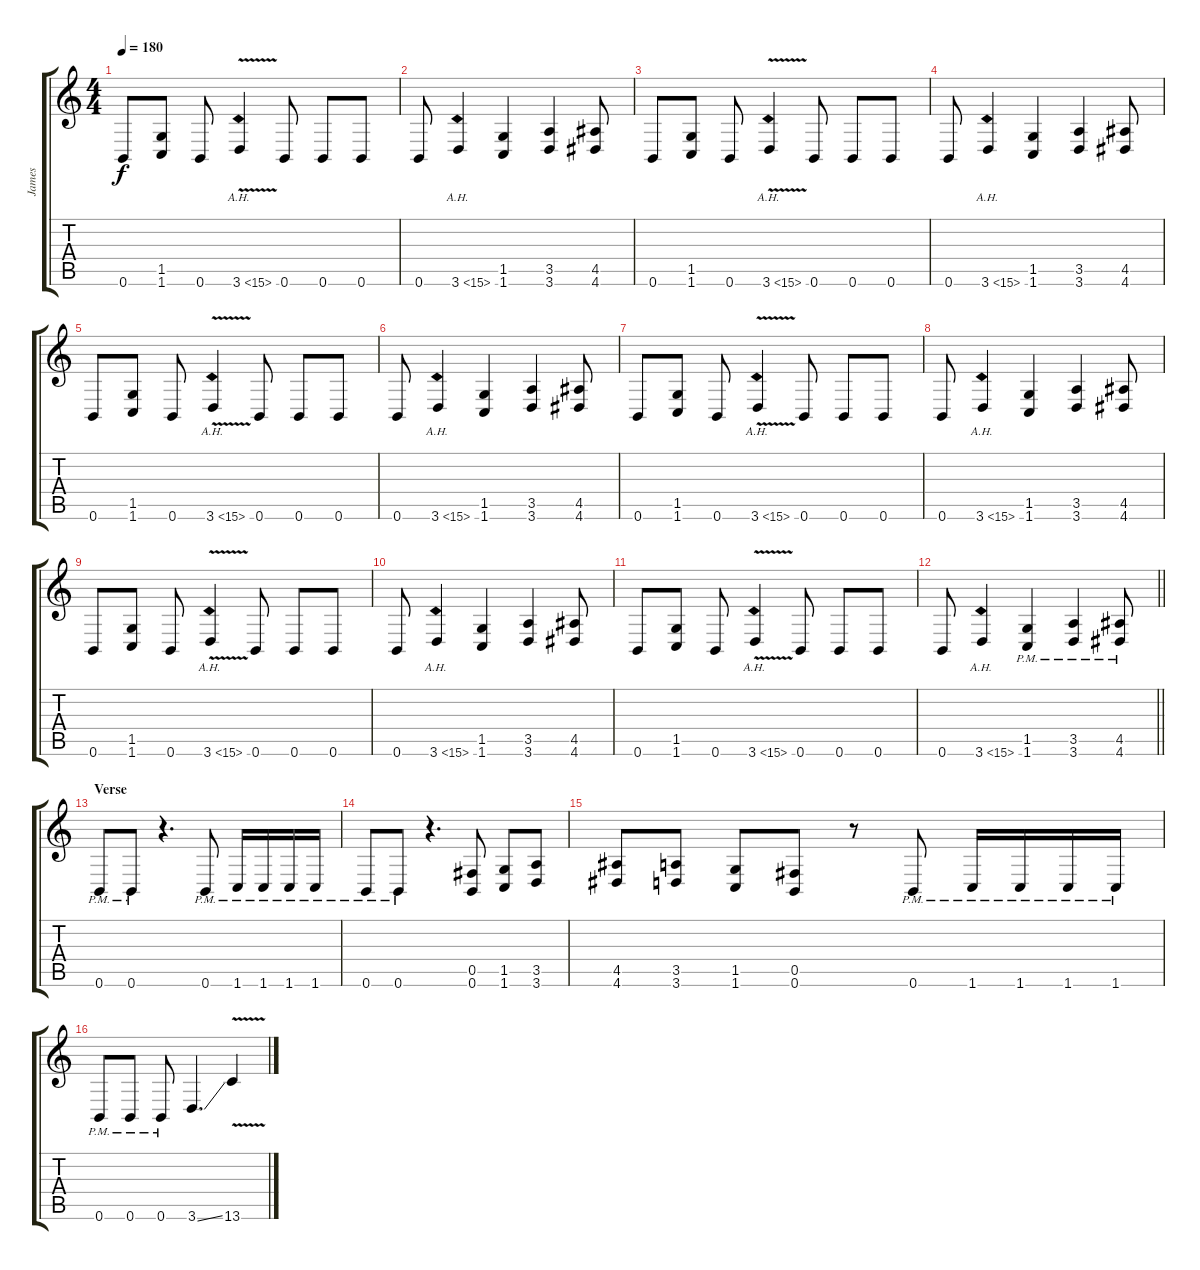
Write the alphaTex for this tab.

\track ("James" "James") {instrument distortionguitar}
\staff {score tabs}
\tuning (Db4 Ab3 E3 B2 Gb2 B1) {hide}
\ts (4 4)
\tempo 180
\clef g2
\ks c
0.6.8{dy f} (1.5 1.6).8 0.6.8 3.6{ah 12 v}.4 0.6.8 0.6.8 0.6.8 |
0.6.8 3.6{ah 12}.4 (1.5 1.6).4 (3.5 3.6).4 (4.5 4.6).8 |
0.6.8 (1.5 1.6).8 0.6.8 3.6{ah 12 v}.4 0.6.8 0.6.8 0.6.8 |
0.6.8 3.6{ah 12}.4 (1.5 1.6).4 (3.5 3.6).4 (4.5 4.6).8 |
0.6.8 (1.5 1.6).8 0.6.8 3.6{ah 12 v}.4 0.6.8 0.6.8 0.6.8 |
0.6.8 3.6{ah 12}.4 (1.5 1.6).4 (3.5 3.6).4 (4.5 4.6).8 |
0.6.8 (1.5 1.6).8 0.6.8 3.6{ah 12 v}.4 0.6.8 0.6.8 0.6.8 |
0.6.8 3.6{ah 12}.4 (1.5 1.6).4 (3.5 3.6).4 (4.5 4.6).8 |
0.6.8 (1.5 1.6).8 0.6.8 3.6{ah 12 v}.4 0.6.8 0.6.8 0.6.8 |
0.6.8 3.6{ah 12}.4 (1.5 1.6).4 (3.5 3.6).4 (4.5 4.6).8 |
0.6.8 (1.5 1.6).8 0.6.8 3.6{ah 12 v}.4 0.6.8 0.6.8 0.6.8 |
\barLineRight lightlight
0.6.8 3.6{ah 12}.4 (1.5{pm} 1.6{pm}).4 (3.5{pm} 3.6{pm}).4 (4.5{pm} 4.6{pm}).8 |
\section ("" "Verse")
0.6{pm}.8 0.6{pm}.8 r.4{d} 0.6{pm}.8 1.6{pm}.16 1.6{pm}.16 1.6{pm}.16 1.6{pm}.16 |
0.6{pm}.8 0.6{pm}.8 r.4{d} (0.5 0.6).8 (1.5 1.6).8 (3.5 3.6).8 |
(4.5 4.6).8 (3.5 3.6).8 (1.5 1.6).8 (0.5 0.6).8 r.8 0.6{pm}.8 1.6{pm}.16 1.6{pm}.16 1.6{pm}.16 1.6{pm}.16 |
0.6{pm}.8 0.6{pm}.8 0.6{pm}.8 3.6{ss}.4{d} 13.6{v}.4
